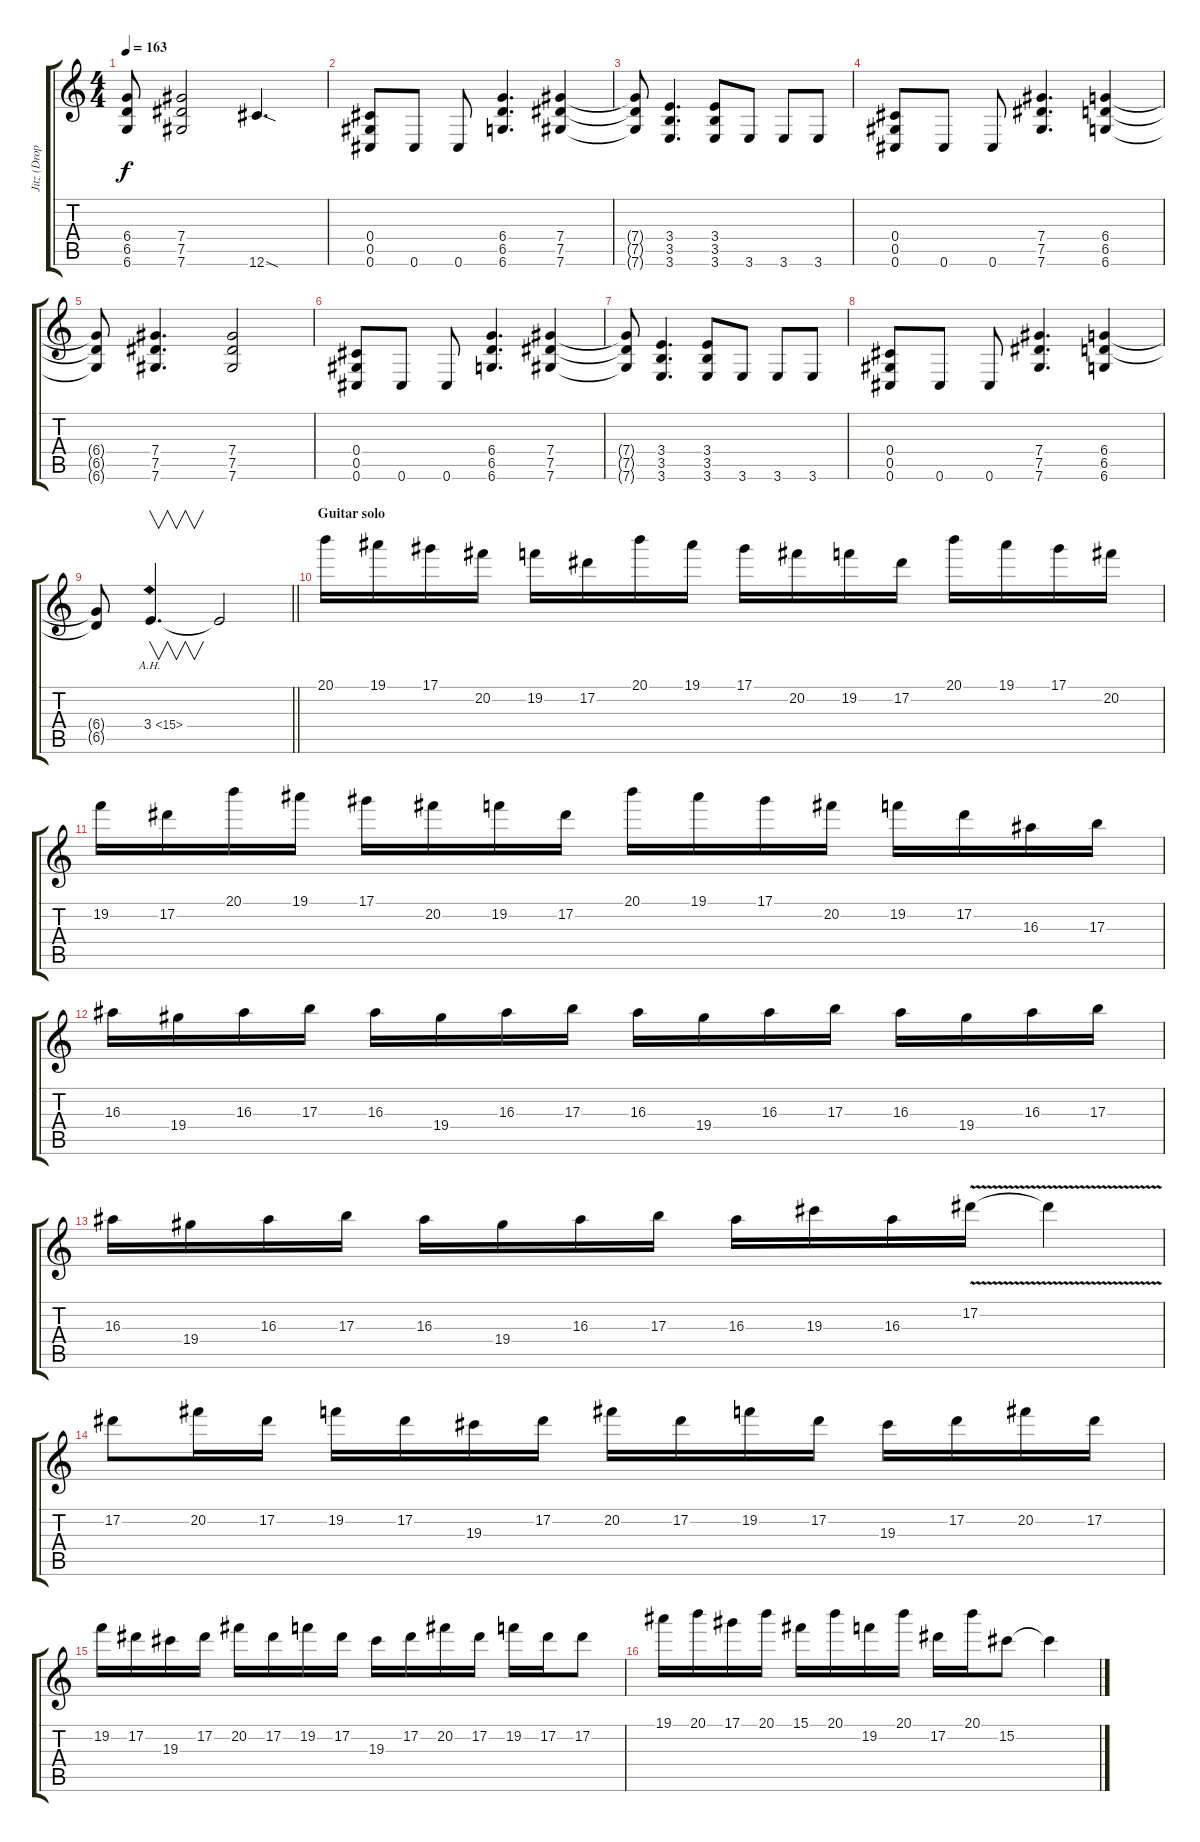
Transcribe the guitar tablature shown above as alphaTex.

\track ("Jitz (Dropped Db - Db-Ab-Db-Gb-Bb-Eb)" "Jitz (Drop") {instrument distortionguitar}
\staff {score tabs}
\tuning (Eb4 Bb3 Gb3 Db3 Ab2 Db2) {hide}
\ts (4 4)
\tempo 163
\clef g2
\ks c
(6.4{t} 6.5{t} 6.6{t}).8{dy f} (7.4 7.5 7.6).2 12.6{sod}.4{d} |
(0.4 0.5 0.6).8 0.6.8 0.6.8 (6.4 6.5 6.6).4{d} (7.4 7.5 7.6).4 |
(7.4{t} 7.5{t} 7.6{t}).8 (3.4 3.5 3.6).4{d} (3.4 3.5 3.6).8 3.6.8 3.6.8 3.6.8 |
(0.4 0.5 0.6).8 0.6.8 0.6.8 (7.4 7.5 7.6).4{d} (6.4 6.5 6.6).4 |
(6.4{t} 6.5{t} 6.6{t}).8 (7.4 7.5 7.6).4{d} (7.4 7.5 7.6).2 |
(0.4 0.5 0.6).8 0.6.8 0.6.8 (6.4 6.5 6.6).4{d} (7.4 7.5 7.6).4 |
(7.4{t} 7.5{t} 7.6{t}).8 (3.4 3.5 3.6).4{d} (3.4 3.5 3.6).8 3.6.8 3.6.8 3.6.8 |
(0.4 0.5 0.6).8 0.6.8 0.6.8 (7.4 7.5 7.6).4{d} (6.4 6.5 6.6).4 |
\barLineRight lightlight
(6.4{t} 6.5{t}).8 3.4{ah 12}.4{v d} 3.4{t}.2 |
\section ("" "Guitar solo")
20.1.16 19.1.16 17.1.16 20.2.16 19.2.16 17.2.16 20.1.16 19.1.16 17.1.16 20.2.16 19.2.16 17.2.16 20.1.16 19.1.16 17.1.16 20.2.16 |
19.2.16 17.2.16 20.1.16 19.1.16 17.1.16 20.2.16 19.2.16 17.2.16 20.1.16 19.1.16 17.1.16 20.2.16 19.2.16 17.2.16 16.3.16 17.3.16 |
16.3.16 19.4.16 16.3.16 17.3.16 16.3.16 19.4.16 16.3.16 17.3.16 16.3.16 19.4.16 16.3.16 17.3.16 16.3.16 19.4.16 16.3.16 17.3.16 |
16.3.16 19.4.16 16.3.16 17.3.16 16.3.16 19.4.16 16.3.16 17.3.16 16.3.16 19.3.16 16.3.16 17.2{v}.16 17.2{t}.4 |
17.2.8 20.2.16 17.2.16 19.2.16 17.2.16 19.3.16 17.2.16 20.2.16 17.2.16 19.2.16 17.2.16 19.3.16 17.2.16 20.2.16 17.2.16 |
19.2.16 17.2.16 19.3.16 17.2.16 20.2.16 17.2.16 19.2.16 17.2.16 19.3.16 17.2.16 20.2.16 17.2.16 19.2.16 17.2.16 17.2.8 |
19.1.16 20.1.16 17.1.16 20.1.16 15.1.16 20.1.16 19.2.16 20.1.16 17.2.16 20.1.16 15.2.8 15.2{t}.4
